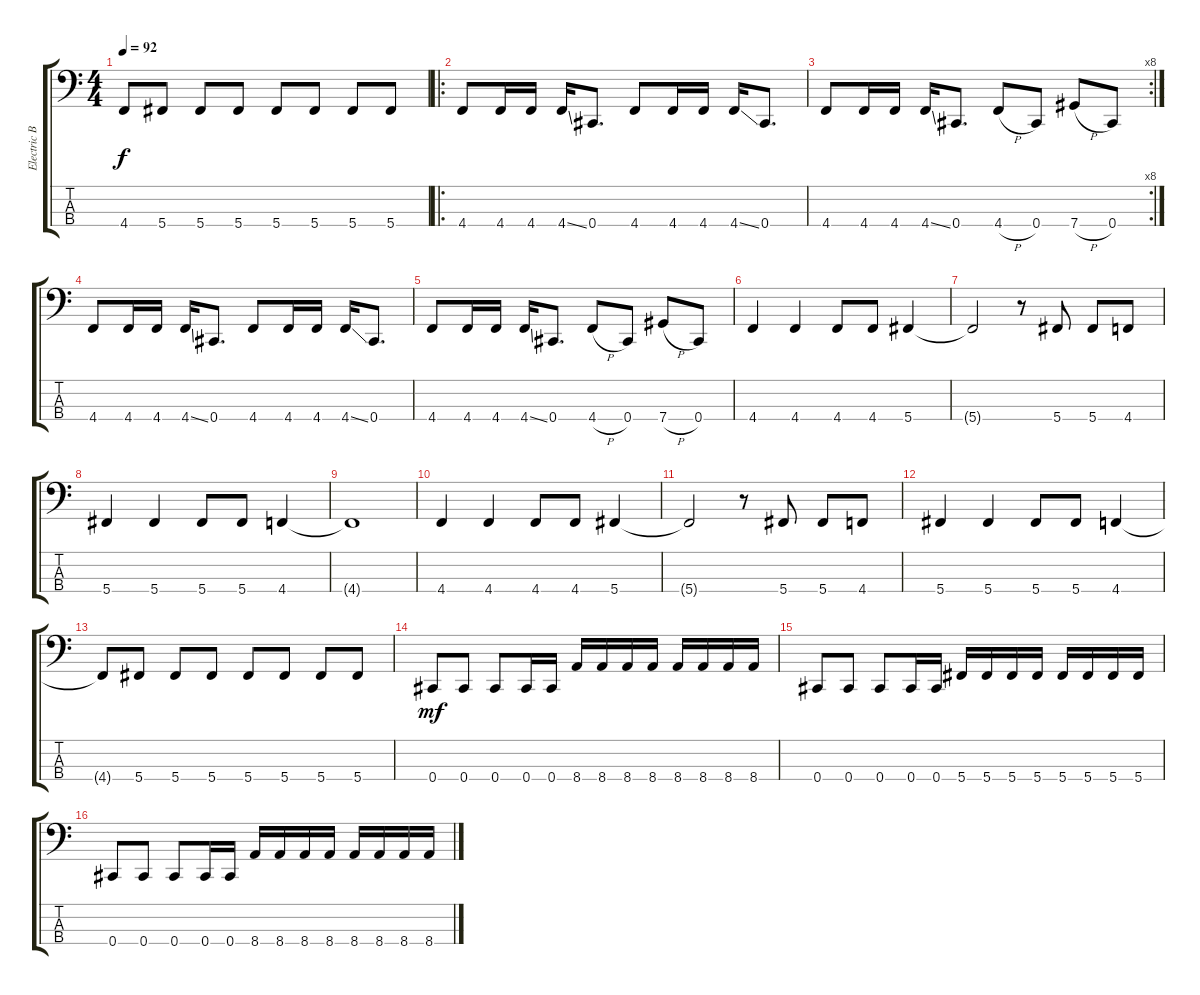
\track ("Electric Bass" "Electric B") {instrument electricbassfinger}
\staff {score tabs}
\tuning (F2 Db2 Ab1 Db1) {hide}
\ts (4 4)
\tempo 92
\clef f4
\ks c
4.4{t}.8{dy f} 5.4.8 5.4.8 5.4.8 5.4.8 5.4.8 5.4.8 5.4.8 |
\ro
4.4.8 4.4.16 4.4.16 4.4{ss}.16 0.4.8{d} 4.4.8 4.4.16 4.4.16 4.4{ss}.16 0.4.8{d} |
\rc 8
4.4.8 4.4.16 4.4.16 4.4{ss}.16 0.4.8{d} 4.4{h}.8 0.4.8 7.4{h}.8 0.4.8 |
4.4.8 4.4.16 4.4.16 4.4{ss}.16 0.4.8{d} 4.4.8 4.4.16 4.4.16 4.4{ss}.16 0.4.8{d} |
4.4.8 4.4.16 4.4.16 4.4{ss}.16 0.4.8{d} 4.4{h}.8 0.4.8 7.4{h}.8 0.4.8 |
4.4.4 4.4.4 4.4.8 4.4.8 5.4.4 |
5.4{t}.2 r.8 5.4.8 5.4.8 4.4.8 |
5.4.4 5.4.4 5.4.8 5.4.8 4.4.4 |
4.4{t}.1 |
4.4.4 4.4.4 4.4.8 4.4.8 5.4.4 |
5.4{t}.2 r.8 5.4.8 5.4.8 4.4.8 |
5.4.4 5.4.4 5.4.8 5.4.8 4.4.4 |
4.4{t}.8 5.4.8 5.4.8 5.4.8 5.4.8 5.4.8 5.4.8 5.4.8 |
0.4.8{dy mf} 0.4.8 0.4.8 0.4.16 0.4.16 8.4.16 8.4.16 8.4.16 8.4.16 8.4.16 8.4.16 8.4.16 8.4.16 |
0.4.8 0.4.8 0.4.8 0.4.16 0.4.16 5.4.16 5.4.16 5.4.16 5.4.16 5.4.16 5.4.16 5.4.16 5.4.16 |
0.4.8 0.4.8 0.4.8 0.4.16 0.4.16 8.4.16 8.4.16 8.4.16 8.4.16 8.4.16 8.4.16 8.4.16 8.4.16
